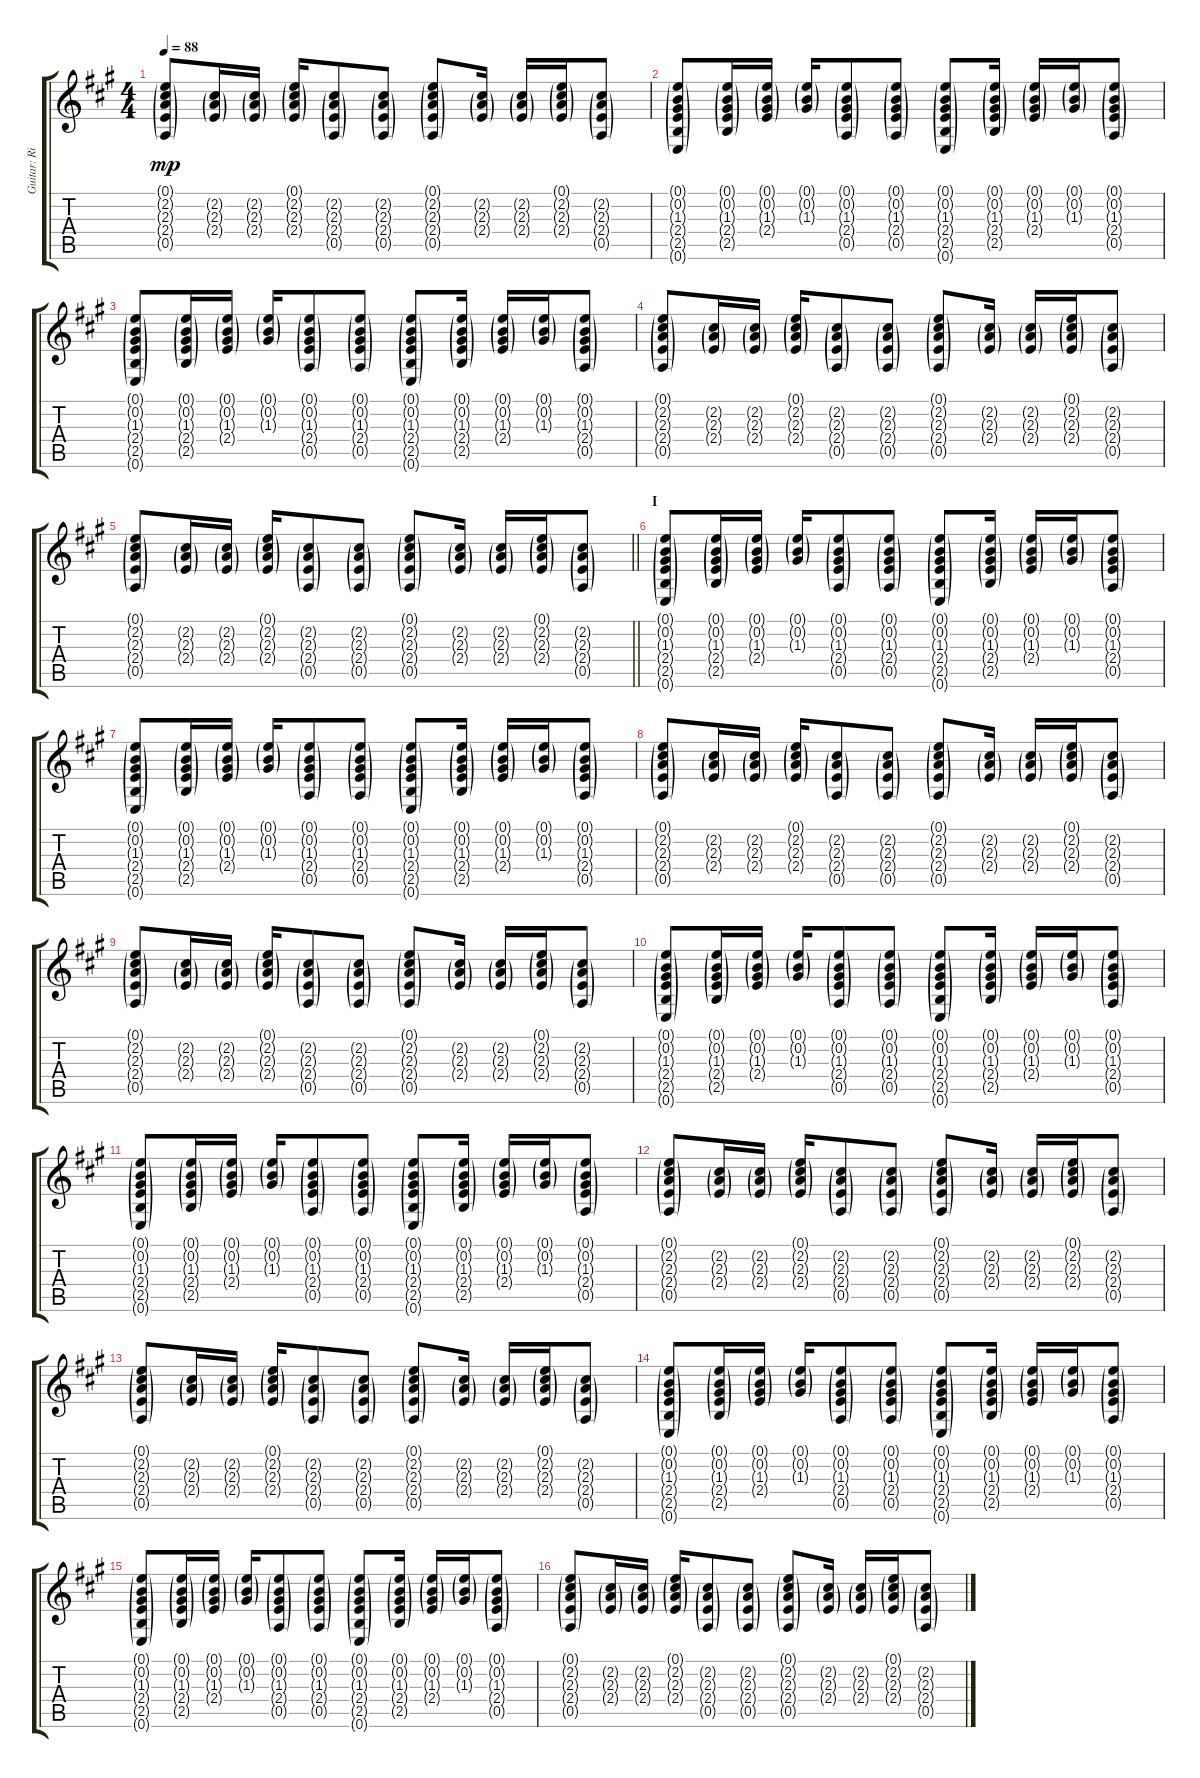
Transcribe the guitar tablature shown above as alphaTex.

\track ("Guitar: Rik" "Guitar: Ri") {instrument acousticguitarsteel}
\staff {score tabs}
\tuning (E4 B3 G3 D3 A2 E2) {hide}
\ts (4 4)
\tempo 88
\clef g2
\ks a
(0.1{g} 2.2{g} 2.3{g} 2.4{g} 0.5{g}).8{dy mp} (2.2{g} 2.3{g} 2.4{g}).16 (2.2{g} 2.3{g} 2.4{g}).16 (0.1{g} 2.2{g} 2.3{g} 2.4{g}).16 (2.2{g} 2.3{g} 2.4{g} 0.5{g}).8 (2.2{g} 2.3{g} 2.4{g} 0.5{g}).8 (0.1{g} 2.2{g} 2.3{g} 2.4{g} 0.5{g}).8 (2.2{g} 2.3{g} 2.4{g}).16 (2.2{g} 2.3{g} 2.4{g}).16 (0.1{g} 2.2{g} 2.3{g} 2.4{g}).16 (2.2{g} 2.3{g} 2.4{g} 0.5{g}).8 |
(0.1{g} 0.2{g} 1.3{g} 2.4{g} 2.5{g} 0.6{g}).8 (0.1{g} 0.2{g} 1.3{g} 2.4{g} 2.5{g}).16 (0.1{g} 0.2{g} 1.3{g} 2.4{g}).16 (0.1{g} 0.2{g} 1.3{g}).16 (0.1{g} 0.2{g} 1.3{g} 2.4{g} 0.5{g}).8 (0.1{g} 0.2{g} 1.3{g} 2.4{g} 0.5{g}).8 (0.1{g} 0.2{g} 1.3{g} 2.4{g} 2.5{g} 0.6{g}).8 (0.1{g} 0.2{g} 1.3{g} 2.4{g} 2.5{g}).16 (0.1{g} 0.2{g} 1.3{g} 2.4{g}).16 (0.1{g} 0.2{g} 1.3{g}).16 (0.1{g} 0.2{g} 1.3{g} 2.4{g} 0.5{g}).8 |
(0.1{g} 0.2{g} 1.3{g} 2.4{g} 2.5{g} 0.6{g}).8 (0.1{g} 0.2{g} 1.3{g} 2.4{g} 2.5{g}).16 (0.1{g} 0.2{g} 1.3{g} 2.4{g}).16 (0.1{g} 0.2{g} 1.3{g}).16 (0.1{g} 0.2{g} 1.3{g} 2.4{g} 0.5{g}).8 (0.1{g} 0.2{g} 1.3{g} 2.4{g} 0.5{g}).8 (0.1{g} 0.2{g} 1.3{g} 2.4{g} 2.5{g} 0.6{g}).8 (0.1{g} 0.2{g} 1.3{g} 2.4{g} 2.5{g}).16 (0.1{g} 0.2{g} 1.3{g} 2.4{g}).16 (0.1{g} 0.2{g} 1.3{g}).16 (0.1{g} 0.2{g} 1.3{g} 2.4{g} 0.5{g}).8 |
(0.1{g} 2.2{g} 2.3{g} 2.4{g} 0.5{g}).8 (2.2{g} 2.3{g} 2.4{g}).16 (2.2{g} 2.3{g} 2.4{g}).16 (0.1{g} 2.2{g} 2.3{g} 2.4{g}).16 (2.2{g} 2.3{g} 2.4{g} 0.5{g}).8 (2.2{g} 2.3{g} 2.4{g} 0.5{g}).8 (0.1{g} 2.2{g} 2.3{g} 2.4{g} 0.5{g}).8 (2.2{g} 2.3{g} 2.4{g}).16 (2.2{g} 2.3{g} 2.4{g}).16 (0.1{g} 2.2{g} 2.3{g} 2.4{g}).16 (2.2{g} 2.3{g} 2.4{g} 0.5{g}).8 |
\barLineRight lightlight
(0.1{g} 2.2{g} 2.3{g} 2.4{g} 0.5{g}).8 (2.2{g} 2.3{g} 2.4{g}).16 (2.2{g} 2.3{g} 2.4{g}).16 (0.1{g} 2.2{g} 2.3{g} 2.4{g}).16 (2.2{g} 2.3{g} 2.4{g} 0.5{g}).8 (2.2{g} 2.3{g} 2.4{g} 0.5{g}).8 (0.1{g} 2.2{g} 2.3{g} 2.4{g} 0.5{g}).8 (2.2{g} 2.3{g} 2.4{g}).16 (2.2{g} 2.3{g} 2.4{g}).16 (0.1{g} 2.2{g} 2.3{g} 2.4{g}).16 (2.2{g} 2.3{g} 2.4{g} 0.5{g}).8 |
\section ("" "I")
(0.1{g} 0.2{g} 1.3{g} 2.4{g} 2.5{g} 0.6{g}).8 (0.1{g} 0.2{g} 1.3{g} 2.4{g} 2.5{g}).16 (0.1{g} 0.2{g} 1.3{g} 2.4{g}).16 (0.1{g} 0.2{g} 1.3{g}).16 (0.1{g} 0.2{g} 1.3{g} 2.4{g} 0.5{g}).8 (0.1{g} 0.2{g} 1.3{g} 2.4{g} 0.5{g}).8 (0.1{g} 0.2{g} 1.3{g} 2.4{g} 2.5{g} 0.6{g}).8 (0.1{g} 0.2{g} 1.3{g} 2.4{g} 2.5{g}).16 (0.1{g} 0.2{g} 1.3{g} 2.4{g}).16 (0.1{g} 0.2{g} 1.3{g}).16 (0.1{g} 0.2{g} 1.3{g} 2.4{g} 0.5{g}).8 |
(0.1{g} 0.2{g} 1.3{g} 2.4{g} 2.5{g} 0.6{g}).8 (0.1{g} 0.2{g} 1.3{g} 2.4{g} 2.5{g}).16 (0.1{g} 0.2{g} 1.3{g} 2.4{g}).16 (0.1{g} 0.2{g} 1.3{g}).16 (0.1{g} 0.2{g} 1.3{g} 2.4{g} 0.5{g}).8 (0.1{g} 0.2{g} 1.3{g} 2.4{g} 0.5{g}).8 (0.1{g} 0.2{g} 1.3{g} 2.4{g} 2.5{g} 0.6{g}).8 (0.1{g} 0.2{g} 1.3{g} 2.4{g} 2.5{g}).16 (0.1{g} 0.2{g} 1.3{g} 2.4{g}).16 (0.1{g} 0.2{g} 1.3{g}).16 (0.1{g} 0.2{g} 1.3{g} 2.4{g} 0.5{g}).8 |
(0.1{g} 2.2{g} 2.3{g} 2.4{g} 0.5{g}).8 (2.2{g} 2.3{g} 2.4{g}).16 (2.2{g} 2.3{g} 2.4{g}).16 (0.1{g} 2.2{g} 2.3{g} 2.4{g}).16 (2.2{g} 2.3{g} 2.4{g} 0.5{g}).8 (2.2{g} 2.3{g} 2.4{g} 0.5{g}).8 (0.1{g} 2.2{g} 2.3{g} 2.4{g} 0.5{g}).8 (2.2{g} 2.3{g} 2.4{g}).16 (2.2{g} 2.3{g} 2.4{g}).16 (0.1{g} 2.2{g} 2.3{g} 2.4{g}).16 (2.2{g} 2.3{g} 2.4{g} 0.5{g}).8 |
(0.1{g} 2.2{g} 2.3{g} 2.4{g} 0.5{g}).8 (2.2{g} 2.3{g} 2.4{g}).16 (2.2{g} 2.3{g} 2.4{g}).16 (0.1{g} 2.2{g} 2.3{g} 2.4{g}).16 (2.2{g} 2.3{g} 2.4{g} 0.5{g}).8 (2.2{g} 2.3{g} 2.4{g} 0.5{g}).8 (0.1{g} 2.2{g} 2.3{g} 2.4{g} 0.5{g}).8 (2.2{g} 2.3{g} 2.4{g}).16 (2.2{g} 2.3{g} 2.4{g}).16 (0.1{g} 2.2{g} 2.3{g} 2.4{g}).16 (2.2{g} 2.3{g} 2.4{g} 0.5{g}).8 |
(0.1{g} 0.2{g} 1.3{g} 2.4{g} 2.5{g} 0.6{g}).8 (0.1{g} 0.2{g} 1.3{g} 2.4{g} 2.5{g}).16 (0.1{g} 0.2{g} 1.3{g} 2.4{g}).16 (0.1{g} 0.2{g} 1.3{g}).16 (0.1{g} 0.2{g} 1.3{g} 2.4{g} 0.5{g}).8 (0.1{g} 0.2{g} 1.3{g} 2.4{g} 0.5{g}).8 (0.1{g} 0.2{g} 1.3{g} 2.4{g} 2.5{g} 0.6{g}).8 (0.1{g} 0.2{g} 1.3{g} 2.4{g} 2.5{g}).16 (0.1{g} 0.2{g} 1.3{g} 2.4{g}).16 (0.1{g} 0.2{g} 1.3{g}).16 (0.1{g} 0.2{g} 1.3{g} 2.4{g} 0.5{g}).8 |
(0.1{g} 0.2{g} 1.3{g} 2.4{g} 2.5{g} 0.6{g}).8 (0.1{g} 0.2{g} 1.3{g} 2.4{g} 2.5{g}).16 (0.1{g} 0.2{g} 1.3{g} 2.4{g}).16 (0.1{g} 0.2{g} 1.3{g}).16 (0.1{g} 0.2{g} 1.3{g} 2.4{g} 0.5{g}).8 (0.1{g} 0.2{g} 1.3{g} 2.4{g} 0.5{g}).8 (0.1{g} 0.2{g} 1.3{g} 2.4{g} 2.5{g} 0.6{g}).8 (0.1{g} 0.2{g} 1.3{g} 2.4{g} 2.5{g}).16 (0.1{g} 0.2{g} 1.3{g} 2.4{g}).16 (0.1{g} 0.2{g} 1.3{g}).16 (0.1{g} 0.2{g} 1.3{g} 2.4{g} 0.5{g}).8 |
(0.1{g} 2.2{g} 2.3{g} 2.4{g} 0.5{g}).8 (2.2{g} 2.3{g} 2.4{g}).16 (2.2{g} 2.3{g} 2.4{g}).16 (0.1{g} 2.2{g} 2.3{g} 2.4{g}).16 (2.2{g} 2.3{g} 2.4{g} 0.5{g}).8 (2.2{g} 2.3{g} 2.4{g} 0.5{g}).8 (0.1{g} 2.2{g} 2.3{g} 2.4{g} 0.5{g}).8 (2.2{g} 2.3{g} 2.4{g}).16 (2.2{g} 2.3{g} 2.4{g}).16 (0.1{g} 2.2{g} 2.3{g} 2.4{g}).16 (2.2{g} 2.3{g} 2.4{g} 0.5{g}).8 |
(0.1{g} 2.2{g} 2.3{g} 2.4{g} 0.5{g}).8 (2.2{g} 2.3{g} 2.4{g}).16 (2.2{g} 2.3{g} 2.4{g}).16 (0.1{g} 2.2{g} 2.3{g} 2.4{g}).16 (2.2{g} 2.3{g} 2.4{g} 0.5{g}).8 (2.2{g} 2.3{g} 2.4{g} 0.5{g}).8 (0.1{g} 2.2{g} 2.3{g} 2.4{g} 0.5{g}).8 (2.2{g} 2.3{g} 2.4{g}).16 (2.2{g} 2.3{g} 2.4{g}).16 (0.1{g} 2.2{g} 2.3{g} 2.4{g}).16 (2.2{g} 2.3{g} 2.4{g} 0.5{g}).8 |
(0.1{g} 0.2{g} 1.3{g} 2.4{g} 2.5{g} 0.6{g}).8 (0.1{g} 0.2{g} 1.3{g} 2.4{g} 2.5{g}).16 (0.1{g} 0.2{g} 1.3{g} 2.4{g}).16 (0.1{g} 0.2{g} 1.3{g}).16 (0.1{g} 0.2{g} 1.3{g} 2.4{g} 0.5{g}).8 (0.1{g} 0.2{g} 1.3{g} 2.4{g} 0.5{g}).8 (0.1{g} 0.2{g} 1.3{g} 2.4{g} 2.5{g} 0.6{g}).8 (0.1{g} 0.2{g} 1.3{g} 2.4{g} 2.5{g}).16 (0.1{g} 0.2{g} 1.3{g} 2.4{g}).16 (0.1{g} 0.2{g} 1.3{g}).16 (0.1{g} 0.2{g} 1.3{g} 2.4{g} 0.5{g}).8 |
(0.1{g} 0.2{g} 1.3{g} 2.4{g} 2.5{g} 0.6{g}).8 (0.1{g} 0.2{g} 1.3{g} 2.4{g} 2.5{g}).16 (0.1{g} 0.2{g} 1.3{g} 2.4{g}).16 (0.1{g} 0.2{g} 1.3{g}).16 (0.1{g} 0.2{g} 1.3{g} 2.4{g} 0.5{g}).8 (0.1{g} 0.2{g} 1.3{g} 2.4{g} 0.5{g}).8 (0.1{g} 0.2{g} 1.3{g} 2.4{g} 2.5{g} 0.6{g}).8 (0.1{g} 0.2{g} 1.3{g} 2.4{g} 2.5{g}).16 (0.1{g} 0.2{g} 1.3{g} 2.4{g}).16 (0.1{g} 0.2{g} 1.3{g}).16 (0.1{g} 0.2{g} 1.3{g} 2.4{g} 0.5{g}).8 |
(0.1{g} 2.2{g} 2.3{g} 2.4{g} 0.5{g}).8 (2.2{g} 2.3{g} 2.4{g}).16 (2.2{g} 2.3{g} 2.4{g}).16 (0.1{g} 2.2{g} 2.3{g} 2.4{g}).16 (2.2{g} 2.3{g} 2.4{g} 0.5{g}).8 (2.2{g} 2.3{g} 2.4{g} 0.5{g}).8 (0.1{g} 2.2{g} 2.3{g} 2.4{g} 0.5{g}).8 (2.2{g} 2.3{g} 2.4{g}).16 (2.2{g} 2.3{g} 2.4{g}).16 (0.1{g} 2.2{g} 2.3{g} 2.4{g}).16 (2.2{g} 2.3{g} 2.4{g} 0.5{g}).8
